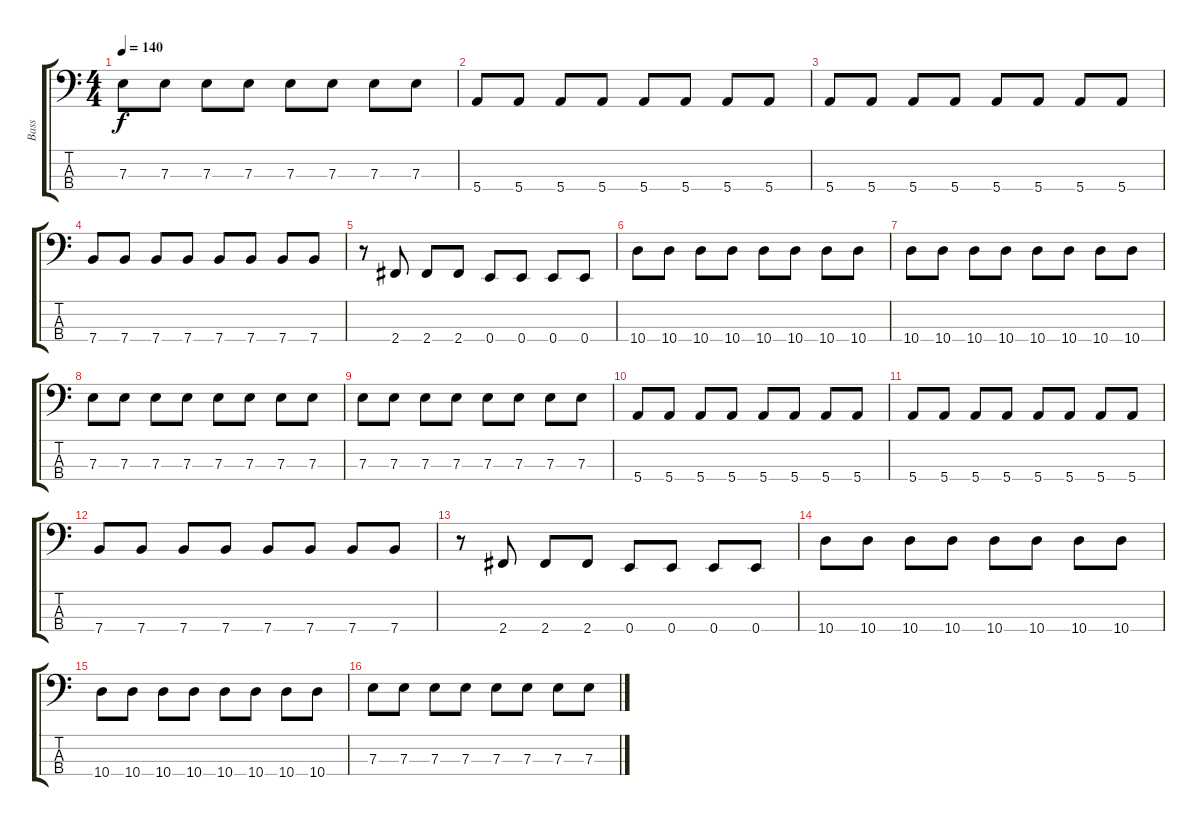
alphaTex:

\track ("Bass" "Bass") {instrument electricbassfinger}
\staff {score tabs}
\tuning (G2 D2 A1 E1) {hide}
\ts (4 4)
\tempo 140
\clef f4
\ks c
7.3.8{dy f} 7.3.8 7.3.8 7.3.8 7.3.8 7.3.8 7.3.8 7.3.8 |
5.4.8 5.4.8 5.4.8 5.4.8 5.4.8 5.4.8 5.4.8 5.4.8 |
5.4.8 5.4.8 5.4.8 5.4.8 5.4.8 5.4.8 5.4.8 5.4.8 |
7.4.8 7.4.8 7.4.8 7.4.8 7.4.8 7.4.8 7.4.8 7.4.8 |
r.8 2.4.8 2.4.8 2.4.8 0.4.8 0.4.8 0.4.8 0.4.8 |
10.4.8 10.4.8 10.4.8 10.4.8 10.4.8 10.4.8 10.4.8 10.4.8 |
10.4.8 10.4.8 10.4.8 10.4.8 10.4.8 10.4.8 10.4.8 10.4.8 |
7.3.8 7.3.8 7.3.8 7.3.8 7.3.8 7.3.8 7.3.8 7.3.8 |
7.3.8 7.3.8 7.3.8 7.3.8 7.3.8 7.3.8 7.3.8 7.3.8 |
5.4.8 5.4.8 5.4.8 5.4.8 5.4.8 5.4.8 5.4.8 5.4.8 |
5.4.8 5.4.8 5.4.8 5.4.8 5.4.8 5.4.8 5.4.8 5.4.8 |
7.4.8 7.4.8 7.4.8 7.4.8 7.4.8 7.4.8 7.4.8 7.4.8 |
r.8 2.4.8 2.4.8 2.4.8 0.4.8 0.4.8 0.4.8 0.4.8 |
10.4.8 10.4.8 10.4.8 10.4.8 10.4.8 10.4.8 10.4.8 10.4.8 |
10.4.8 10.4.8 10.4.8 10.4.8 10.4.8 10.4.8 10.4.8 10.4.8 |
7.3.8 7.3.8 7.3.8 7.3.8 7.3.8 7.3.8 7.3.8 7.3.8
